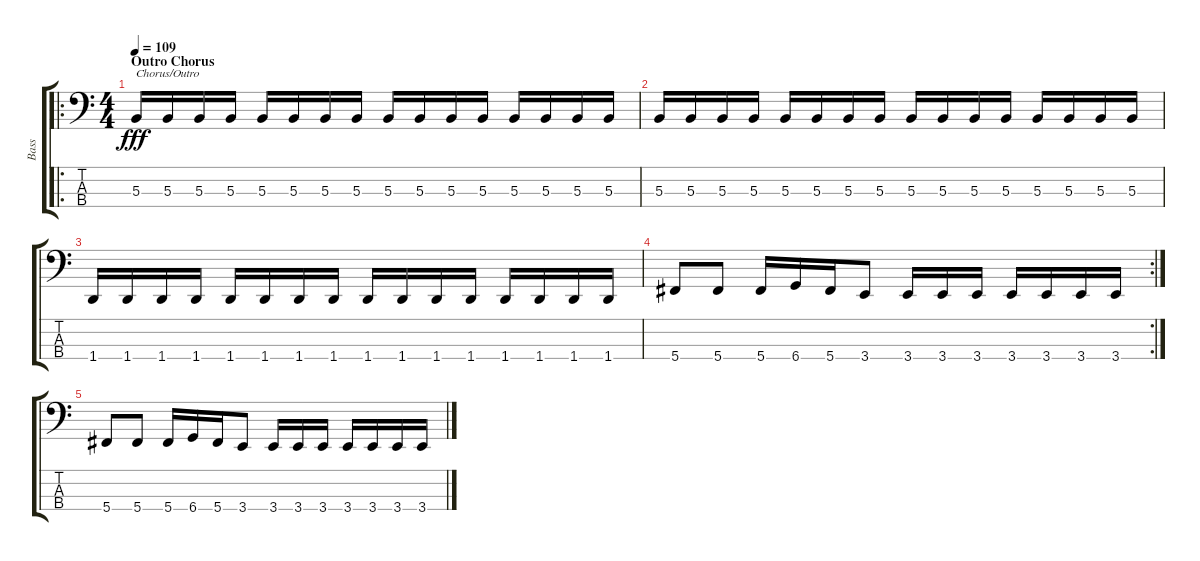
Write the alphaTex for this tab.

\track ("Bass" "Bass") {instrument electricbassfinger}
\staff {score tabs}
\tuning (E2 B1 Gb1 Db1) {hide}
\ro
\ts (4 4)
\section ("" "Outro Chorus")
\tempo 109
\clef f4
\ks c
5.3.16{txt "Chorus/Outro" dy fff} 5.3.16 5.3.16 5.3.16 5.3.16 5.3.16 5.3.16 5.3.16 5.3.16 5.3.16 5.3.16 5.3.16 5.3.16 5.3.16 5.3.16 5.3.16 |
5.3.16 5.3.16 5.3.16 5.3.16 5.3.16 5.3.16 5.3.16 5.3.16 5.3.16 5.3.16 5.3.16 5.3.16 5.3.16 5.3.16 5.3.16 5.3.16 |
1.4.16 1.4.16 1.4.16 1.4.16 1.4.16 1.4.16 1.4.16 1.4.16 1.4.16 1.4.16 1.4.16 1.4.16 1.4.16 1.4.16 1.4.16 1.4.16 |
\rc 2
5.4.8 5.4.8 5.4.16 6.4.16 5.4.16 3.4.8 3.4.16 3.4.16 3.4.16 3.4.16 3.4.16 3.4.16 3.4.16 |
5.4.8 5.4.8 5.4.16 6.4.16 5.4.16 3.4.8 3.4.16 3.4.16 3.4.16 3.4.16 3.4.16 3.4.16 3.4.16
